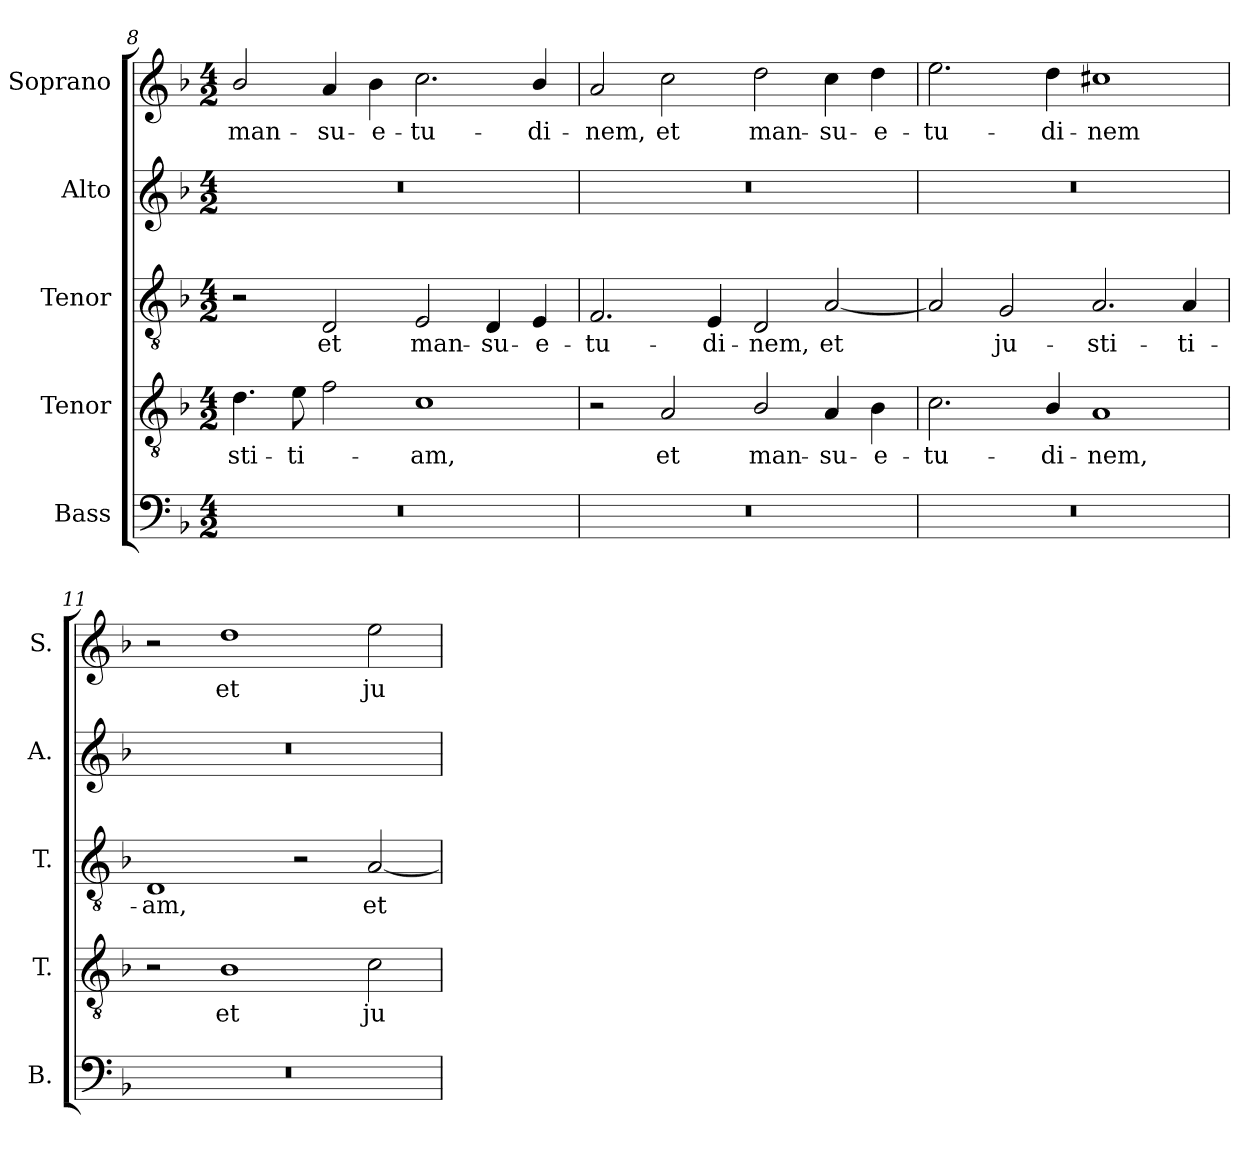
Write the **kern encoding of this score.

**kern	**kern	**text	**kern	**text	**kern	**kern	**text
*part5	*part4	*part4	*part3	*part3	*part2	*part1	*part1
*staff5	*staff4	*staff4	*staff3	*staff3	*staff2	*staff1	*staff1
*I"Bass	*I"Tenor	*	*I"Tenor	*	*I"Alto	*I"Soprano	*
*I'B.	*I'T.	*	*I'T.	*	*I'A.	*I'S.	*
*clefF4	*clefGv2	*	*clefGv2	*	*clefG2	*clefG2	*
*	*ITrd7c12	*	*	*	*	*	*
*k[b-]	*k[b-]	*	*k[b-]	*	*k[b-]	*k[b-]	*
*F:	*F:	*	*F:	*	*F:	*F:	*
*M4/2	*M4/2	*	*M4/2	*	*M4/2	*M4/2	*
=8	=8	=8	=8	=8	=8	=8	=8
!LO:N:vis=1	!	!	!	!	!	!	!
!	!	!LO:LY:b:color=#000000	!	!	!LO:N:vis=1	!	!
!	!	!	!	!	!	!	!LO:LY:b:color=#000000
0r	4.Di\	-sti-	2r	.	0r	2b-i/	man-
!	!	!LO:LY:b:color=#000000	!	!	!	!	!
.	8Ei\	-ti-	.	.	.	.	.
!	!	!	!	!LO:LY:b:color=#000000	!	!	!
!	!	!	!	!	!	!	!LO:LY:b:color=#000000
.	2Fi\	.	2Di/	et	.	4ai/	-su-
!	!	!	!	!	!	!	!LO:LY:b:color=#000000
.	.	.	.	.	.	4b-i\	-e-
!	!	!LO:LY:b:color=#000000	!	!	!	!	!
!	!	!	!	!LO:LY:b:color=#000000	!	!	!
!	!	!	!	!	!	!	!LO:LY:b:color=#000000
.	1Ci	-am,	2Ei/	man-	.	2.cci\	-tu-
!	!	!	!	!LO:LY:b:color=#000000	!	!	!
.	.	.	4Di/	-su-	.	.	.
!	!	!	!	!LO:LY:b:color=#000000	!	!	!
!	!	!	!	!	!	!	!LO:LY:b:color=#000000
.	.	.	4Ei/	-e-	.	4b-i/	-di-
!!LO:LB:g=z
=9	=9	=9	=9	=9	=9	=9	=9
!LO:N:vis=1	!	!	!	!	!	!	!
!	!	!	!	!LO:LY:b:color=#000000	!LO:N:vis=1	!	!
!	!	!	!	!	!	!	!LO:LY:b:color=#000000
0r	2r	.	2.Fi/	-tu-	0r	2ai/	-nem,
!	!	!LO:LY:b:color=#000000	!	!	!	!	!
!	!	!	!	!	!	!	!LO:LY:b:color=#000000
.	2AAi/	et	.	.	.	2cci\	et
!	!	!	!	!LO:LY:b:color=#000000	!	!	!
.	.	.	4Ei/	-di-	.	.	.
!	!	!LO:LY:b:color=#000000	!	!	!	!	!
!	!	!	!	!LO:LY:b:color=#000000	!	!	!
!	!	!	!	!	!	!	!LO:LY:b:color=#000000
.	2BB-i/	man-	2Di/	-nem,	.	2ddi\	man-
!	!	!LO:LY:b:color=#000000	!	!	!	!	!
!	!	!	!	!LO:LY:b:color=#000000	!	!	!
!	!	!	!	!	!	!	!LO:LY:b:color=#000000
.	4AAi/	-su-	[2Ai/	et	.	4cci\	-su-
!	!	!LO:LY:b:color=#000000	!	!	!	!	!
!	!	!	!	!	!	!	!LO:LY:b:color=#000000
.	4BB-i\	-e-	.	.	.	4ddi\	-e-
=10	=10	=10	=10	=10	=10	=10	=10
!LO:N:vis=1	!	!	!	!	!	!	!
!	!	!LO:LY:b:color=#000000	!	!	!LO:N:vis=1	!	!
!	!	!	!	!	!	!	!LO:LY:b:color=#000000
0r	2.Ci\	-tu-	2Ai/]	.	0r	2.eei\	-tu-
!	!	!	!	!LO:LY:b:color=#000000	!	!	!
.	.	.	2Gi/	ju-	.	.	.
!	!	!LO:LY:b:color=#000000	!	!	!	!	!
!	!	!	!	!	!	!	!LO:LY:b:color=#000000
.	4BB-i/	-di-	.	.	.	4ddi\	-di-
!	!	!LO:LY:b:color=#000000	!	!	!	!	!
!	!	!	!	!LO:LY:b:color=#000000	!	!	!
!	!	!	!	!	!	!	!LO:LY:b:color=#000000
.	1AAi	-nem,	2.Ai/	-sti-	.	1cc#Xi	-nem
!	!	!	!	!LO:LY:b:color=#000000	!	!	!
.	.	.	4Ai/	-ti-	.	.	.
=11	=11	=11	=11	=11	=11	=11	=11
!LO:N:vis=1	!	!	!	!	!	!	!
!	!	!	!	!LO:LY:b:color=#000000	!LO:N:vis=1	!	!
0r	2r	.	1Di	-am,	0r	2r	.
!	!	!LO:LY:b:color=#000000	!	!	!	!	!
!	!	!	!	!	!	!	!LO:LY:b:color=#000000
.	1BB-i	et	.	.	.	1ddi	et
.	.	.	2r	.	.	.	.
!	!	!LO:LY:b:color=#000000	!	!	!	!	!
!	!	!	!	!LO:LY:b:color=#000000	!	!	!
!	!	!	!	!	!	!	!LO:LY:b:color=#000000
.	2Ci\	ju-	[2Ai/	et	.	2eei\	ju-
=	=	=	=	=	=	=	=
*-	*-	*-	*-	*-	*-	*-	*-
